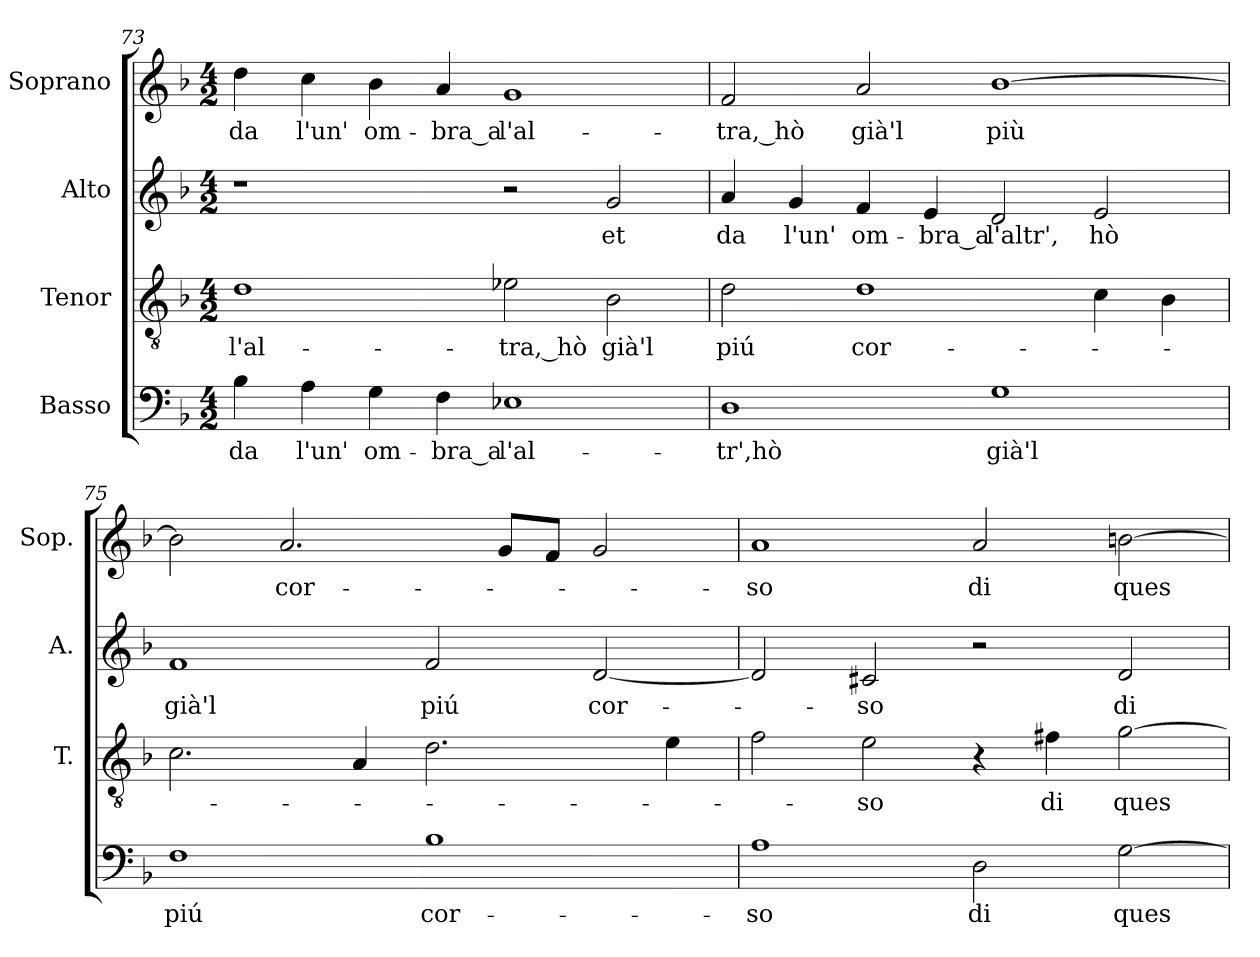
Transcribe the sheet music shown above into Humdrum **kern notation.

**kern	**text	**kern	**text	**kern	**text	**kern	**text
*part4	*part4	*part3	*part3	*part2	*part2	*part1	*part1
*staff4	*staff4	*staff3	*staff3	*staff2	*staff2	*staff1	*staff1
*I"Basso	*	*I"Tenor	*	*I"Alto	*	*I"Soprano	*
*	*	*I'T.	*	*I'A.	*	*I'Sop.	*
!!LO:PB:g=z
*clefF4	*	*clefGv2	*	*clefG2	*	*clefG2	*
*	*	*ITrd7c12	*	*	*	*	*
*k[b-]	*	*k[b-]	*	*k[b-]	*	*k[b-]	*
*F:	*	*F:	*	*F:	*	*F:	*
*M4/2	*	*M4/2	*	*M4/2	*	*M4/2	*
=73	=73	=73	=73	=73	=73	=73	=73
!	!LO:LY:b:color=#000000	!	!	!	!	!	!
!	!	!	!LO:LY:b:color=#000000	!	!	!	!
!	!	!	!	!	!	!	!LO:LY:b:color=#000000
4B-i\	da	1Di	l'al-	1r	.	4ddi\	da
!	!LO:LY:b:color=#000000	!	!	!	!	!	!
!	!	!	!	!	!	!	!LO:LY:b:color=#000000
4Ai\	l'un'	.	.	.	.	4cci\	l'un'
!	!LO:LY:b:color=#000000	!	!	!	!	!	!
!	!	!	!	!	!	!	!LO:LY:b:color=#000000
4Gi\	om-	.	.	.	.	4b-i\	om-
!	!LO:LY:b:color=#000000	!	!	!	!	!	!
!	!	!	!	!	!	!	!LO:LY:b:color=#000000
4Fi\	-bra_a	.	.	.	.	4ai/	-bra_a
!	!LO:LY:b:color=#000000	!	!	!	!	!	!
!	!	!	!LO:LY:b:color=#000000	!	!	!	!
!	!	!	!	!	!	!	!LO:LY:b:color=#000000
1E-Xi	l'al-	2E-Xi\	-tra,_hò	2r	.	1gi	l'al-
!	!	!	!LO:LY:b:color=#000000	!	!	!	!
!	!	!	!	!	!LO:LY:b:color=#000000	!	!
.	.	2BB-i\	già'l	2gi/	et	.	.
=74	=74	=74	=74	=74	=74	=74	=74
!	!LO:LY:b:color=#000000	!	!	!	!	!	!
!	!	!	!LO:LY:b:color=#000000	!	!	!	!
!	!	!	!	!	!LO:LY:b:color=#000000	!	!
!	!	!	!	!	!	!	!LO:LY:b:color=#000000
1Di	-tr',hò	2Di\	piú	4ai/	da	2fi/	-tra,_hò
!	!	!	!	!	!LO:LY:b:color=#000000	!	!
.	.	.	.	4gi/	l'un'	.	.
!	!	!	!LO:LY:b:color=#000000	!	!	!	!
!	!	!	!	!	!LO:LY:b:color=#000000	!	!
!	!	!	!	!	!	!	!LO:LY:b:color=#000000
.	.	1Di	cor-	4fi/	om-	2ai/	già'l
!	!	!	!	!	!LO:LY:b:color=#000000	!	!
.	.	.	.	4ei/	-bra_a	.	.
!	!LO:LY:b:color=#000000	!	!	!	!	!	!
!	!	!	!	!	!LO:LY:b:color=#000000	!	!
!	!	!	!	!	!	!	!LO:LY:b:color=#000000
1Gi	già'l	.	.	2di/	l'altr',	[>1b-i	più
!	!	!	!	!	!LO:LY:b:color=#000000	!	!
.	.	4Ci\	.	2ei/	hò	.	.
.	.	4BB-i\	.	.	.	.	.
=75	=75	=75	=75	=75	=75	=75	=75
!	!LO:LY:b:color=#000000	!	!	!	!	!	!
!	!	!	!	!	!LO:LY:b:color=#000000	!	!
1Fi	piú	2.Ci\	.	1fi	già'l	2b-i\]	.
!	!	!	!	!	!	!	!LO:LY:b:color=#000000
.	.	.	.	.	.	2.ai/	cor-
.	.	4AAi/	.	.	.	.	.
!	!LO:LY:b:color=#000000	!	!	!	!	!	!
!	!	!	!	!	!LO:LY:b:color=#000000	!	!
1B-i	cor-	2.Di\	.	2fi/	piú	.	.
.	.	.	.	.	.	8gi/L	.
.	.	.	.	.	.	8fi/J	.
!	!	!	!	!	!LO:LY:b:color=#000000	!	!
.	.	.	.	[<2di/	cor-	2gi/	.
.	.	4Ei\	.	.	.	.	.
=76	=76	=76	=76	=76	=76	=76	=76
!	!LO:LY:b:color=#000000	!	!	!	!	!	!
!	!	!	!	!	!	!	!LO:LY:b:color=#000000
1Ai	-so	2Fi\	.	2di/]	.	1ai	-so
!	!	!	!LO:LY:b:color=#000000	!	!	!	!
!	!	!	!	!	!LO:LY:b:color=#000000	!	!
.	.	2Ei\	-so	2c#Xi/	-so	.	.
!	!LO:LY:b:color=#000000	!	!	!	!	!	!
!	!	!	!	!	!	!	!LO:LY:b:color=#000000
2Di\	di	4r	.	2r	.	2ai/	di
!	!	!	!LO:LY:b:color=#000000	!	!	!	!
.	.	4F#Xi\	di	.	.	.	.
!	!LO:LY:b:color=#000000	!	!	!	!	!	!
!	!	!	!LO:LY:b:color=#000000	!	!	!	!
!	!	!	!	!	!LO:LY:b:color=#000000	!	!
!	!	!	!	!	!	!	!LO:LY:b:color=#000000
[>2Gi\	ques-	[>2Gi\	ques-	2di/	di	[>2bni\	ques-
=	=	=	=	=	=	=	=
*-	*-	*-	*-	*-	*-	*-	*-
